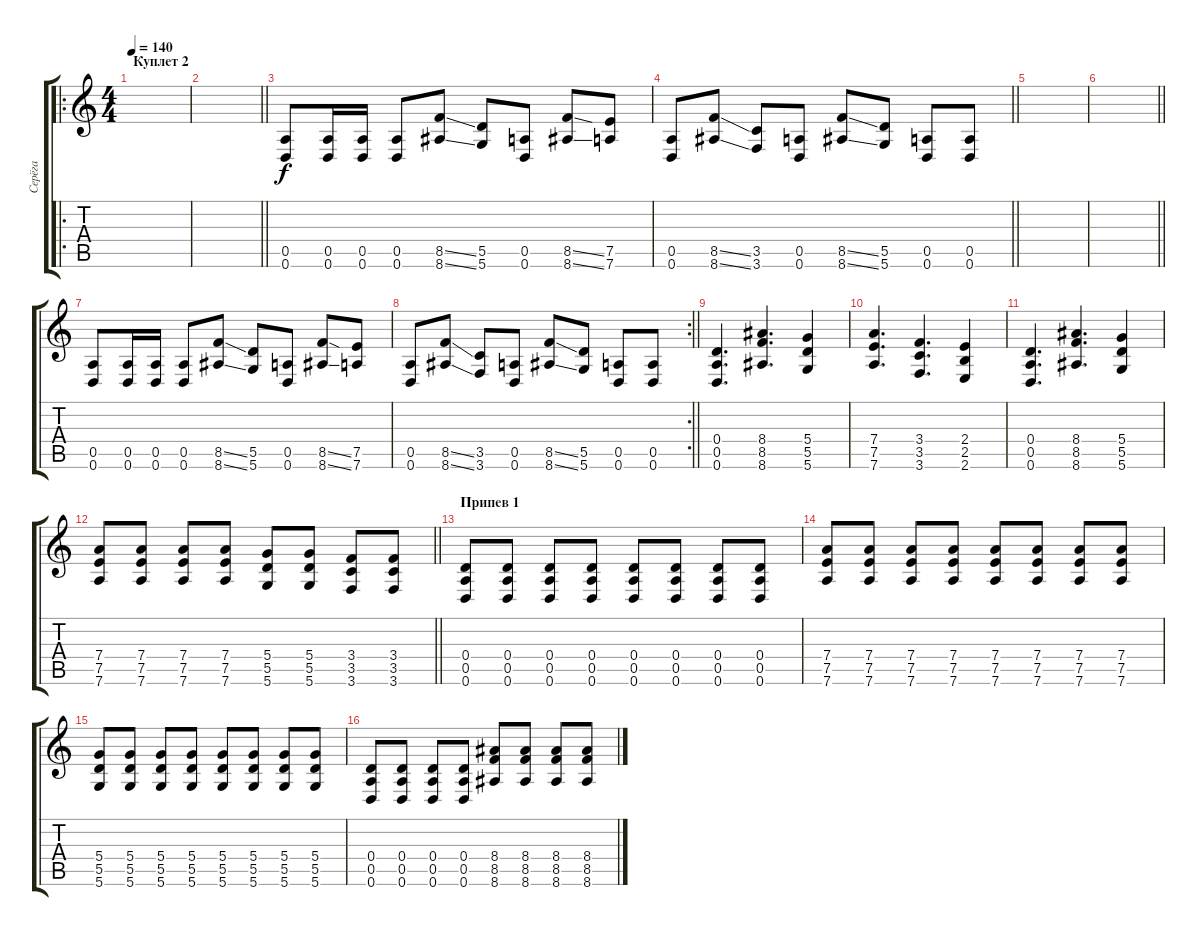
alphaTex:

\track ("Серёга" "Серёга") {instrument distortionguitar}
\staff {score tabs}
\tuning (E4 B3 G3 D3 A2 D2) {hide}
\ro
\ts (4 4)
\section ("" "Куплет 2")
\tempo 140
\clef g2
\ks c
|
\barLineRight lightlight
|
(0.5 0.6).8 (0.5 0.6).16 (0.5 0.6).16 (0.5 0.6).8 (8.5{ss} 8.6{ss}).8 (5.5 5.6).8 (0.5 0.6).8 (8.5{ss} 8.6{ss}).8 (7.5 7.6).8 |
\barLineRight lightlight
(0.5 0.6).8 (8.5{ss} 8.6{ss}).8 (3.5 3.6).8 (0.5 0.6).8 (8.5{ss} 8.6{ss}).8 (5.5 5.6).8 (0.5 0.6).8 (0.5 0.6).8 |
|
\barLineRight lightlight
|
(0.5 0.6).8 (0.5 0.6).16 (0.5 0.6).16 (0.5 0.6).8 (8.5{ss} 8.6{ss}).8 (5.5 5.6).8 (0.5 0.6).8 (8.5{ss} 8.6{ss}).8 (7.5 7.6).8 |
\rc 2
\barLineRight lightlight
(0.5 0.6).8 (8.5{ss} 8.6{ss}).8 (3.5 3.6).8 (0.5 0.6).8 (8.5{ss} 8.6{ss}).8 (5.5 5.6).8 (0.5 0.6).8 (0.5 0.6).8 |
(0.4 0.5 0.6).4{d} (8.4 8.5 8.6).4{d} (5.4 5.5 5.6).4 |
(7.4 7.5 7.6).4{d} (3.4 3.5 3.6).4{d} (2.4 2.5 2.6).4 |
(0.4 0.5 0.6).4{d} (8.4 8.5 8.6).4{d} (5.4 5.5 5.6).4 |
\barLineRight lightlight
(7.4 7.5 7.6).8 (7.4 7.5 7.6).8 (7.4 7.5 7.6).8 (7.4 7.5 7.6).8 (5.4 5.5 5.6).8 (5.4 5.5 5.6).8 (3.4 3.5 3.6).8 (3.4 3.5 3.6).8 |
\section ("" "Припев 1")
(0.4 0.5 0.6).8 (0.4 0.5 0.6).8 (0.4 0.5 0.6).8 (0.4 0.5 0.6).8 (0.4 0.5 0.6).8 (0.4 0.5 0.6).8 (0.4 0.5 0.6).8 (0.4 0.5 0.6).8 |
(7.4 7.5 7.6).8 (7.4 7.5 7.6).8 (7.4 7.5 7.6).8 (7.4 7.5 7.6).8 (7.4 7.5 7.6).8 (7.4 7.5 7.6).8 (7.4 7.5 7.6).8 (7.4 7.5 7.6).8 |
(5.4 5.5 5.6).8 (5.4 5.5 5.6).8 (5.4 5.5 5.6).8 (5.4 5.5 5.6).8 (5.4 5.5 5.6).8 (5.4 5.5 5.6).8 (5.4 5.5 5.6).8 (5.4 5.5 5.6).8 |
(0.4 0.5 0.6).8 (0.4 0.5 0.6).8 (0.4 0.5 0.6).8 (0.4 0.5 0.6).8 (8.4 8.5 8.6).8 (8.4 8.5 8.6).8 (8.4 8.5 8.6).8 (8.4 8.5 8.6).8
